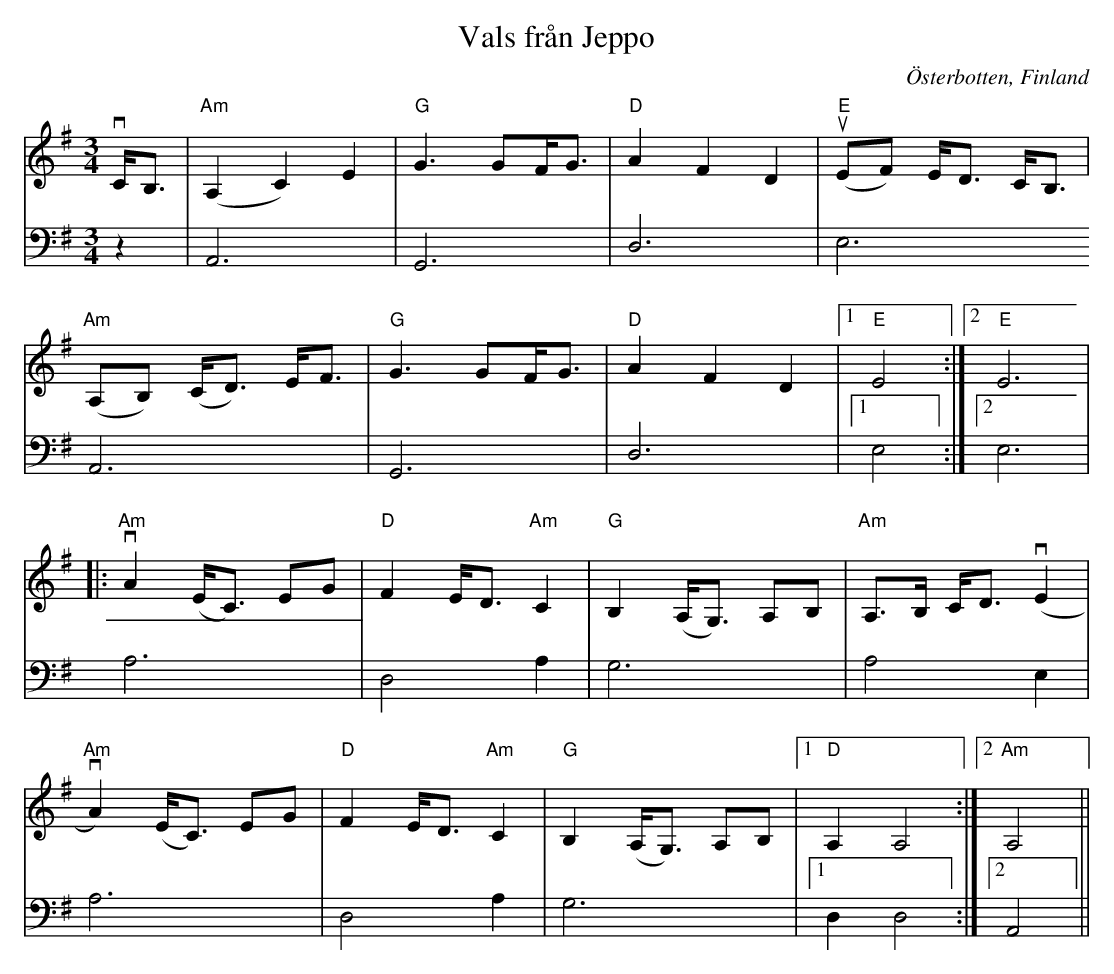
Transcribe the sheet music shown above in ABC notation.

X:1
T:Vals från Jeppo
O:Österbotten, Finland
M:3/4
L:1/8
K:Ador
V:1
vC<B, | "Am"(A,2 C2) E2 |"G" G3/1GF<G |"D" A2 F2 D2 | "E" u(EF) E<D C<B, |
  "Am"(A,B,) (C<D) E<F  | "G" G3/1GF<G |  "D" A2 F2 D2 |1 "E" E4:|2 "E" E6 |
|: "Am" vA2 (E<C) EG | "D" F2 E<D "Am"C2 | "G"B,2 (A,<G,) A,B, | "Am"A,>B, C<D (vE2 |
   "Am" vA2)(E<C) EG | "D"F2 E<D "Am"C2 | "G"B,2 (A,<G,) A,B, |1 "D"A,2 A,4 :|2 "Am" A,4 ||
V:2
z2 | A,,6 | G,,6 | D,6 |E,6
 A,,6 | G,,6 | D,6 |1 E,4 :|2 E,6 |
A,6 | D,4 A,2 | G,6 | A,4 E,2 |
A,6 | D,4 A,2 | G,6 |1 D,2 D,4 :|2 A,,4 ||
